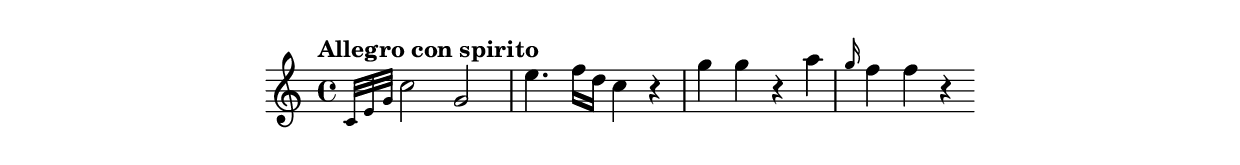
\version "2.15.32"
\include "indice.ily"
\new Staff \relative f {
  \time 4/4
  \key c \major
  \clef treble
  \tempo "Allegro con spirito"
  \grace { c'32[ e g] } c2 g
  e'4. f16 d c4 r
  g'4 g r a
  \grace g16 f4 f r
}